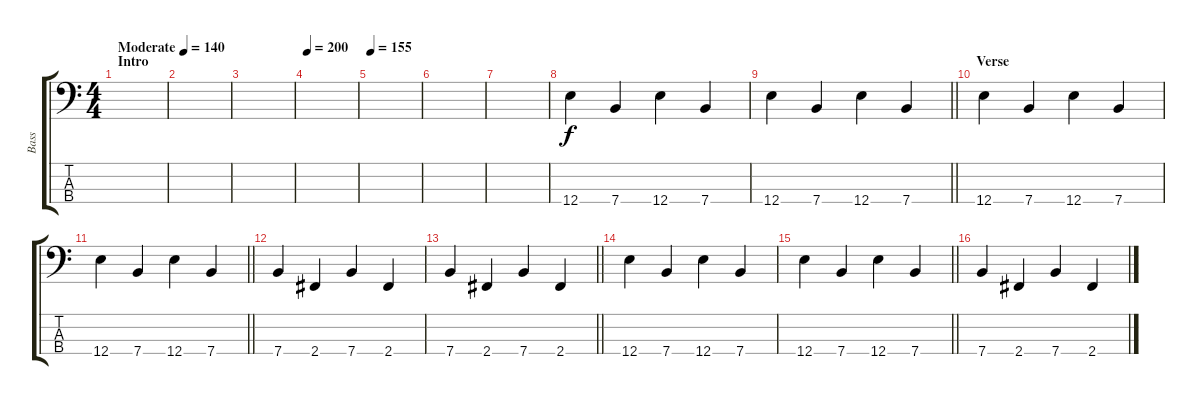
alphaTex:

\track ("Bass" "Bass") {instrument electricbassfinger}
\staff {score tabs}
\tuning (G2 D2 A1 E1) {hide}
\ts (4 4)
\section ("" "Intro")
\tempo (140 "Moderate")
\clef f4
\ks c
|
|
|
\tempo 200
|
\tempo 155
|
|
|
12.4.4 7.4.4 12.4.4 7.4.4 |
\barLineRight lightlight
12.4.4 7.4.4 12.4.4 7.4.4 |
\section ("" "Verse")
12.4.4 7.4.4 12.4.4 7.4.4 |
\barLineRight lightlight
12.4.4 7.4.4 12.4.4 7.4.4 |
7.4.4 2.4.4 7.4.4 2.4.4 |
\barLineRight lightlight
7.4.4 2.4.4 7.4.4 2.4.4 |
12.4.4 7.4.4 12.4.4 7.4.4 |
\barLineRight lightlight
12.4.4 7.4.4 12.4.4 7.4.4 |
7.4.4 2.4.4 7.4.4 2.4.4
